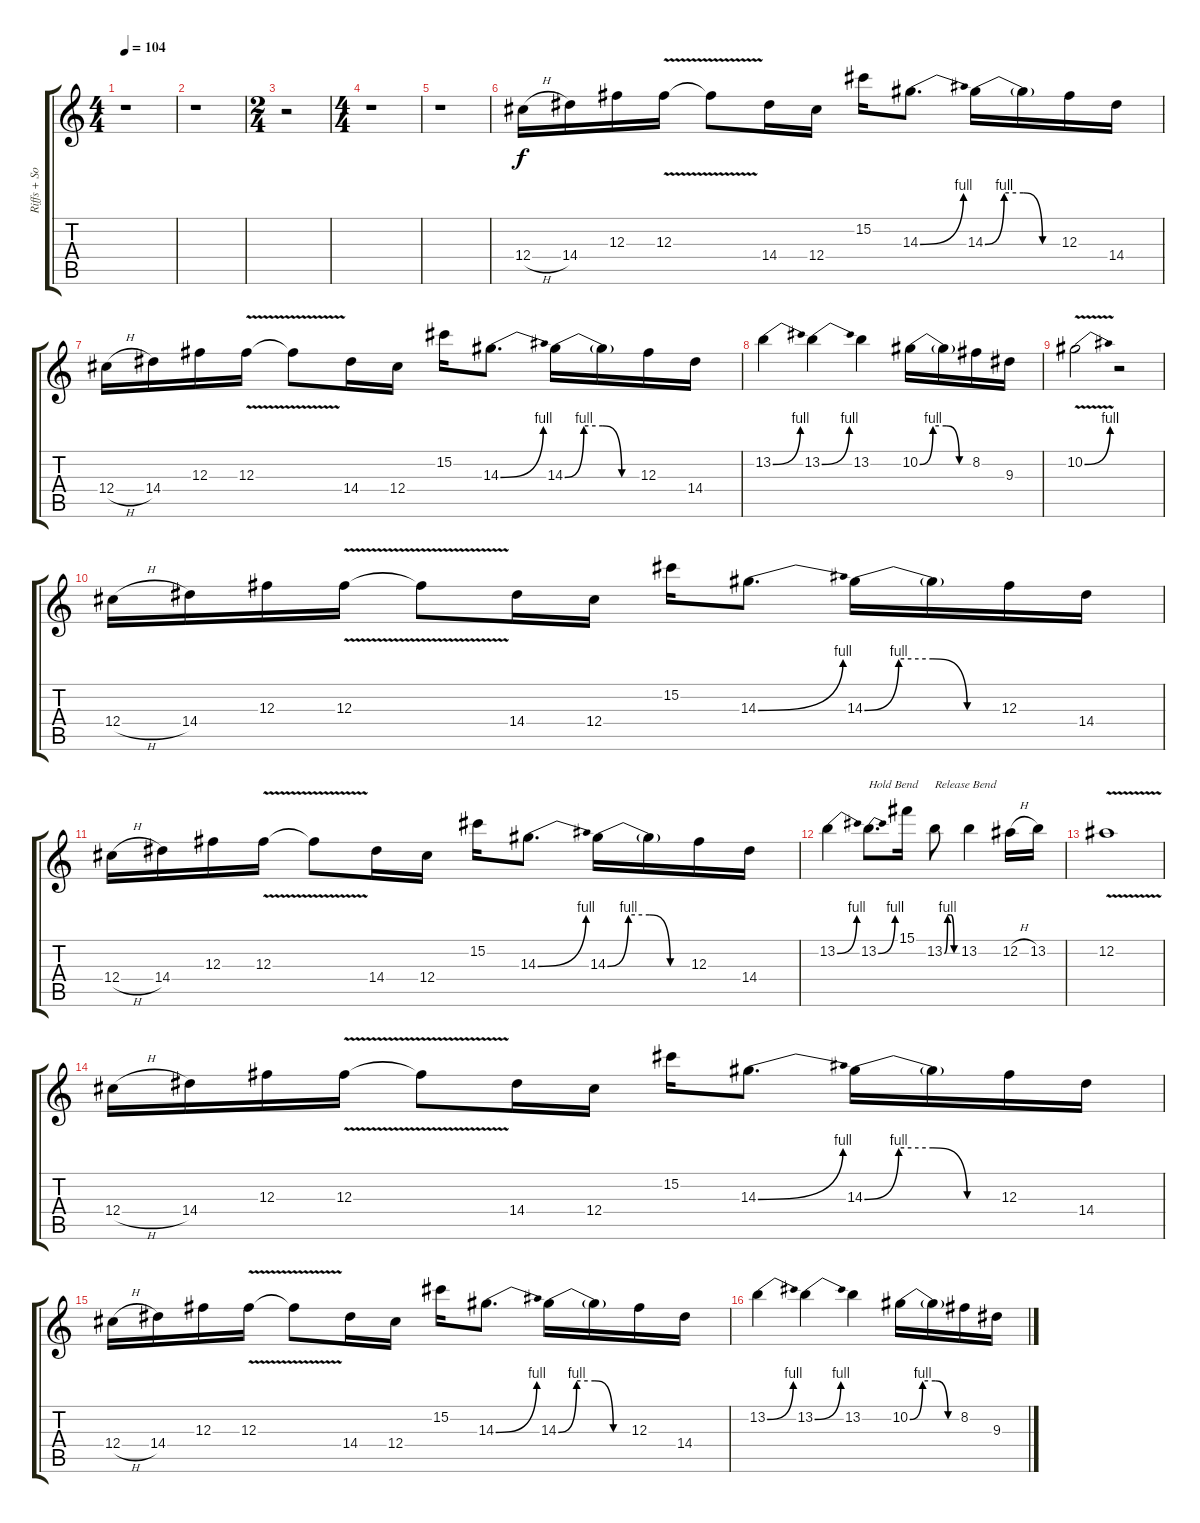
\track ("Riffs + Solo" "Riffs + So") {instrument overdrivenguitar}
\staff {score tabs}
\tuning (Eb4 Bb3 Gb3 Db3 Ab2 Eb2) {hide}
\ts (4 4)
\tempo 104
\clef g2
\ks c
r.1{dy f} |
r.1 |
\ts (2 4)
r.2 |
\ts (4 4)
r.1 |
r.1 |
12.4{h}.16 14.4.16 12.3.16 12.3{v}.16 12.3{t}.8 14.4.16 12.4.16 15.2.16 14.3{be (bend 0 0 60 4)}.8{d} 14.3{be (custom 0 0 15 4 30 4 45 0 60 0)}.16 14.3{t}.16 12.3.16 14.4.16 |
12.4{h}.16 14.4.16 12.3.16 12.3{v}.16 12.3{t}.8 14.4.16 12.4.16 15.2.16 14.3{be (bend 0 0 60 4)}.8{d} 14.3{be (custom 0 0 15 4 30 4 45 0 60 0)}.16 14.3{t}.16 12.3.16 14.4.16 |
13.2{be (bend 0 0 60 4)}.4 13.2{be (bend 0 0 60 4)}.4 13.2.4 10.2{be (custom 0 0 15 4 30 4 45 0 60 0)}.16 10.2{t}.16 8.2.16 9.3.16 |
10.2{be (bend 0 0 60 4) v}.2 r.2 |
12.4{h}.16 14.4.16 12.3.16 12.3{v}.16 12.3{t}.8 14.4.16 12.4.16 15.2.16 14.3{be (bend 0 0 60 4)}.8{d} 14.3{be (custom 0 0 15 4 30 4 45 0 60 0)}.16 14.3{t}.16 12.3.16 14.4.16 |
12.4{h}.16 14.4.16 12.3.16 12.3{v}.16 12.3{t}.8 14.4.16 12.4.16 15.2.16 14.3{be (bend 0 0 60 4)}.8{d} 14.3{be (custom 0 0 15 4 30 4 45 0 60 0)}.16 14.3{t}.16 12.3.16 14.4.16 |
13.2{be (bend 0 0 60 4)}.4 13.2{be (bend 0 0 60 4)}.8{d txt "Hold Bend"} 15.1.16 13.2{be (custom 0 0 15 4 30 4 45 0 60 0)}.8{txt "Release Bend"} 13.2.4 12.2{h}.16 13.2.16 |
12.2{v}.1 |
12.4{h}.16 14.4.16 12.3.16 12.3{v}.16 12.3{t}.8 14.4.16 12.4.16 15.2.16 14.3{be (bend 0 0 60 4)}.8{d} 14.3{be (custom 0 0 15 4 30 4 45 0 60 0)}.16 14.3{t}.16 12.3.16 14.4.16 |
12.4{h}.16 14.4.16 12.3.16 12.3{v}.16 12.3{t}.8 14.4.16 12.4.16 15.2.16 14.3{be (bend 0 0 60 4)}.8{d} 14.3{be (custom 0 0 15 4 30 4 45 0 60 0)}.16 14.3{t}.16 12.3.16 14.4.16 |
13.2{be (bend 0 0 60 4)}.4 13.2{be (bend 0 0 60 4)}.4 13.2.4 10.2{be (custom 0 0 15 4 30 4 45 0 60 0)}.16 10.2{t}.16 8.2.16 9.3.16
